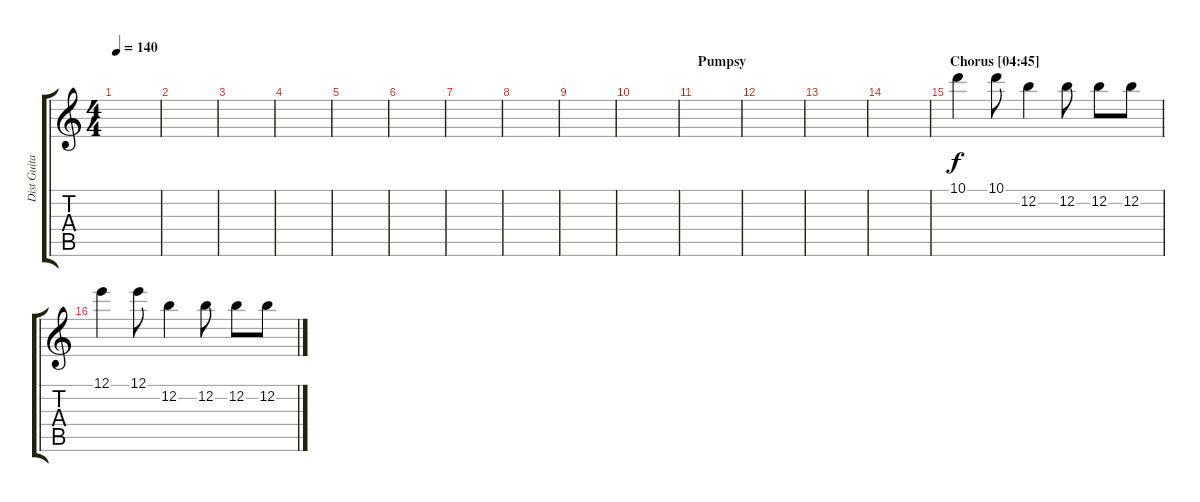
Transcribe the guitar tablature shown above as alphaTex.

\track ("Dist Guitar (Right)" "Dist Guita") {instrument distortionguitar}
\staff {score tabs}
\tuning (E4 B3 G3 D3 A2 E2) {hide}
\ts (4 4)
\tempo 140
\clef g2
\ks c
|
|
\section ("" "")
|
|
|
|
|
\section ("" "")
|
|
|
\section ("" "Pumpsy")
|
|
|
|
\section ("" "Chorus [04:45]")
10.1.4{volume 12} 10.1.8 12.2.4 12.2.8 12.2.8 12.2.8 |
12.1.4 12.1.8 12.2.4 12.2.8 12.2.8 12.2.8
